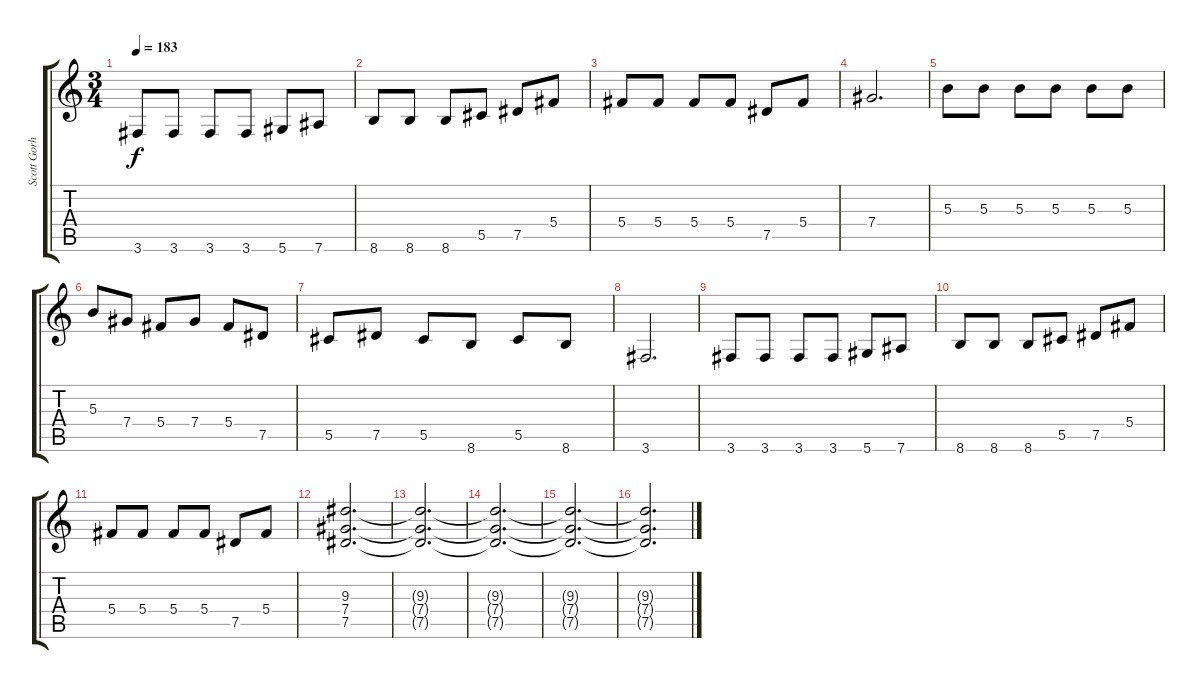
\track ("Scott Gorham" "Scott Gorh") {instrument distortionguitar}
\staff {score tabs}
\tuning (Eb4 Bb3 Gb3 Db3 Ab2 Eb2) {hide}
\ts (3 4)
\tempo 183
\clef g2
\ks c
3.6.8{dy f} 3.6.8 3.6.8 3.6.8 5.6.8 7.6.8 |
8.6.8 8.6.8 8.6.8 5.5.8 7.5.8 5.4.8 |
5.4.8 5.4.8 5.4.8 5.4.8 7.5.8 5.4.8 |
7.4.2{d} |
5.3.8 5.3.8 5.3.8 5.3.8 5.3.8 5.3.8 |
5.3.8 7.4.8 5.4.8 7.4.8 5.4.8 7.5.8 |
5.5.8 7.5.8 5.5.8 8.6.8 5.5.8 8.6.8 |
3.6.2{d} |
3.6.8 3.6.8 3.6.8 3.6.8 5.6.8 7.6.8 |
8.6.8 8.6.8 8.6.8 5.5.8 7.5.8 5.4.8 |
5.4.8 5.4.8 5.4.8 5.4.8 7.5.8 5.4.8 |
(9.3 7.4 7.5).2{d volume 0} |
(9.3{t} 7.4{t} 7.5{t}).2{d} |
(9.3{t} 7.4{t} 7.5{t}).2{d} |
(9.3{t} 7.4{t} 7.5{t}).2{d} |
(9.3{t} 7.4{t} 7.5{t}).2{d}
